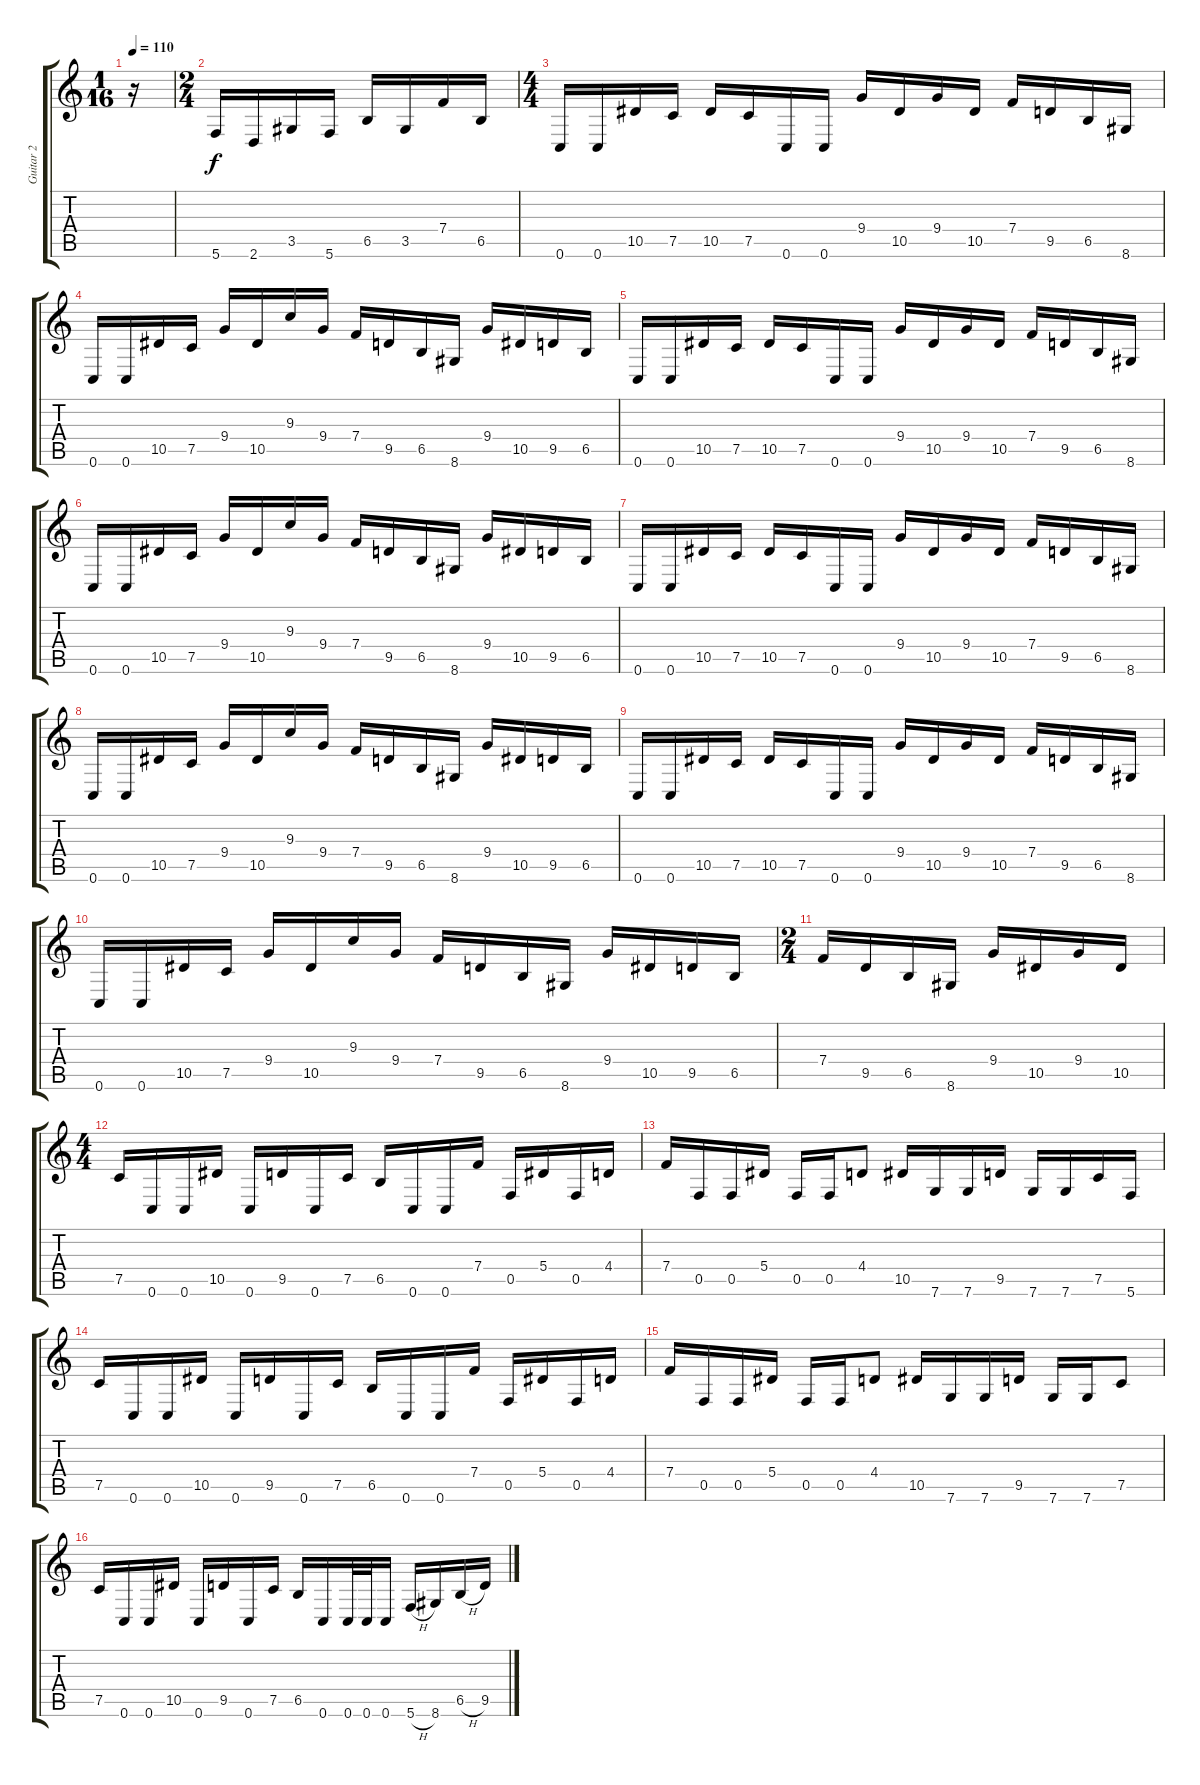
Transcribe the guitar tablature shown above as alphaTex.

\track ("Guitar 2" "Guitar 2") {instrument overdrivenguitar}
\staff {score tabs}
\tuning (C4 G3 Eb3 Bb2 F2 C2) {hide}
\ts (1 16)
\tempo 110
\clef g2
\ks c
r.16{dy f instrument overdrivenguitar} |
\ts (2 4)
5.6.16 2.6.16 3.5.16 5.6.16 6.5.16 3.5.16 7.4.16 6.5.16 |
\ts (4 4)
0.6.16 0.6.16 10.5.16 7.5.16 10.5.16 7.5.16 0.6.16 0.6.16 9.4.16 10.5.16 9.4.16 10.5.16 7.4.16 9.5.16 6.5.16 8.6.16 |
0.6.16 0.6.16 10.5.16 7.5.16 9.4.16 10.5.16 9.3.16 9.4.16 7.4.16 9.5.16 6.5.16 8.6.16 9.4.16 10.5.16 9.5.16 6.5.16 |
0.6.16 0.6.16 10.5.16 7.5.16 10.5.16 7.5.16 0.6.16 0.6.16 9.4.16 10.5.16 9.4.16 10.5.16 7.4.16 9.5.16 6.5.16 8.6.16 |
0.6.16 0.6.16 10.5.16 7.5.16 9.4.16 10.5.16 9.3.16 9.4.16 7.4.16 9.5.16 6.5.16 8.6.16 9.4.16 10.5.16 9.5.16 6.5.16 |
0.6.16 0.6.16 10.5.16 7.5.16 10.5.16 7.5.16 0.6.16 0.6.16 9.4.16 10.5.16 9.4.16 10.5.16 7.4.16 9.5.16 6.5.16 8.6.16 |
0.6.16 0.6.16 10.5.16 7.5.16 9.4.16 10.5.16 9.3.16 9.4.16 7.4.16 9.5.16 6.5.16 8.6.16 9.4.16 10.5.16 9.5.16 6.5.16 |
0.6.16 0.6.16 10.5.16 7.5.16 10.5.16 7.5.16 0.6.16 0.6.16 9.4.16 10.5.16 9.4.16 10.5.16 7.4.16 9.5.16 6.5.16 8.6.16 |
0.6.16 0.6.16 10.5.16 7.5.16 9.4.16 10.5.16 9.3.16 9.4.16 7.4.16 9.5.16 6.5.16 8.6.16 9.4.16 10.5.16 9.5.16 6.5.16 |
\ts (2 4)
7.4.16 9.5.16 6.5.16 8.6.16 9.4.16 10.5.16 9.4.16 10.5.16 |
\ts (4 4)
7.5.16 0.6.16 0.6.16 10.5.16 0.6.16 9.5.16 0.6.16 7.5.16 6.5.16 0.6.16 0.6.16 7.4.16 0.5.16 5.4.16 0.5.16 4.4.16 |
7.4.16 0.5.16 0.5.16 5.4.16 0.5.16 0.5.16 4.4.8 10.5.16 7.6.16 7.6.16 9.5.16 7.6.16 7.6.16 7.5.16 5.6.16 |
7.5.16 0.6.16 0.6.16 10.5.16 0.6.16 9.5.16 0.6.16 7.5.16 6.5.16 0.6.16 0.6.16 7.4.16 0.5.16 5.4.16 0.5.16 4.4.16 |
7.4.16 0.5.16 0.5.16 5.4.16 0.5.16 0.5.16 4.4.8 10.5.16 7.6.16 7.6.16 9.5.16 7.6.16 7.6.16 7.5.8 |
7.5.16 0.6.16 0.6.16 10.5.16 0.6.16 9.5.16 0.6.16 7.5.16 6.5.16 0.6.16 0.6.32 0.6.32 0.6.16 5.6{h}.16 8.6.16 6.5{h}.16 9.5.16
